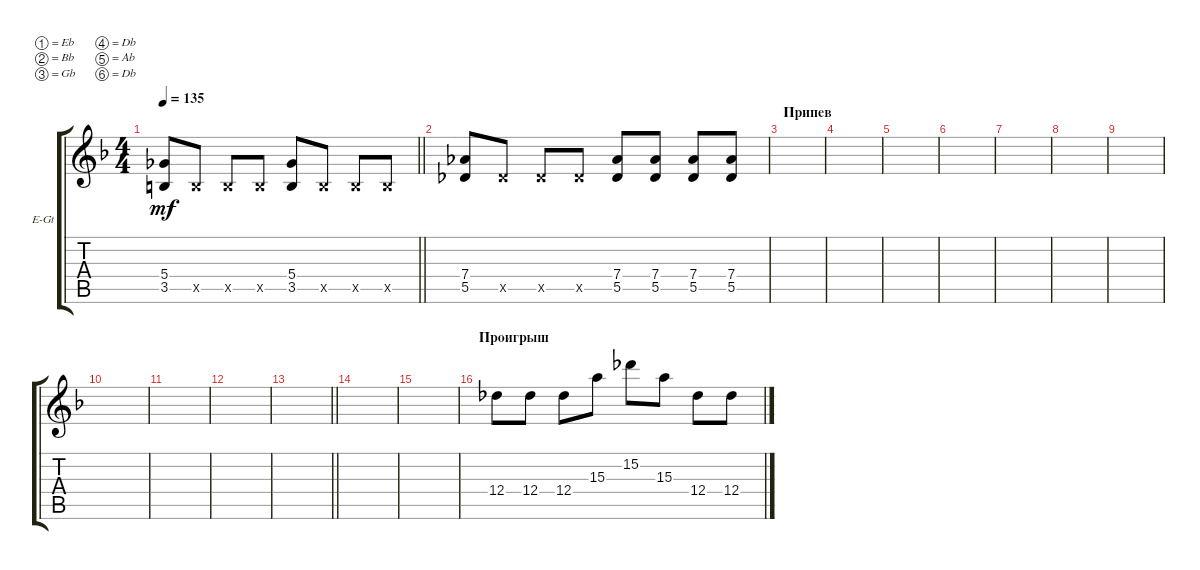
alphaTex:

\bracketExtendMode groupsimilarinstruments
\firstSystemTrackNameOrientation horizontal
\otherSystemsTrackNameOrientation horizontal
\track ("Соло гитара" "E-Gt") {instrument distortionguitar}
\staff {score tabs}
\tuning (Eb4 Bb3 Gb3 Db3 Ab2 Db2)
\ts (4 4)
\tempo 135
\clef g2
\scale
0.333333
\barLineRight lightlight
\ks dminor
(3.5 5.4).8{dy mf} 3.5{x}.8 3.5{x}.8 3.5{x}.8 (3.5 5.4).8 3.5{x}.8 3.5{x}.8 3.5{x}.8 |
\scale
0.333333 (5.5 7.4).8 5.5{x}.8 5.5{x}.8 5.5{x}.8 (5.5 7.4).8 (5.5 7.4).8 (5.5 7.4).8 (5.5 7.4).8 |
\section ("" "Припев")
\scale
0.333333 |
\scale
0.333333 |
\scale
0.333333 |
\scale
0.333333 |
\scale
0.333333 |
\scale
0.333333 |
\scale
0.333333 |
\scale
0.333333 |
\scale
0.333333 |
\scale
0.333333 |
\scale
0.333333
\barLineRight lightlight
|
\scale
0.333333 |
\scale
0.333333 |
\section ("" "Проигрыш")
\scale
0.333333 12.4.8 12.4.8 12.4.8 15.3.8 15.2.8 15.3.8 12.4.8 12.4.8
